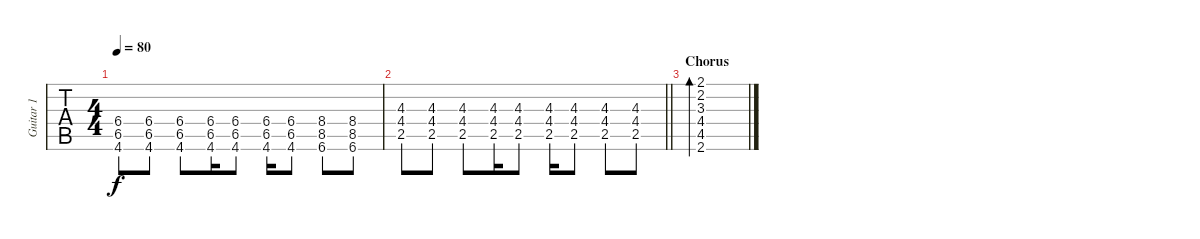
\track ("Guitar 1" "Guitar 1") {instrument acousticguitarnylon}
\staff {tabs}
\tuning (E4 B3 G3 D3 A2 E2) {hide}
\ts (4 4)
\tempo 80
\clef g2
\ks c
(6.4 6.5 4.6).8{dy f} (6.4 6.5 4.6).8 (6.4 6.5 4.6).8 (6.4 6.5 4.6).16 (6.4 6.5 4.6).8 (6.4 6.5 4.6).16 (6.4 6.5 4.6).8 (8.4 8.5 6.6).8 (8.4 8.5 6.6).8 |
\barLineRight lightlight
(4.3 4.4 2.5).8 (4.3 4.4 2.5).8 (4.3 4.4 2.5).8 (4.3 4.4 2.5).16 (4.3 4.4 2.5).8 (4.3 4.4 2.5).16 (4.3 4.4 2.5).8 (4.3 4.4 2.5).8 (4.3 4.4 2.5).8 |
\section ("" "Chorus")
(2.1 2.2 3.3 4.4 4.5 2.6).1{bd 60}
